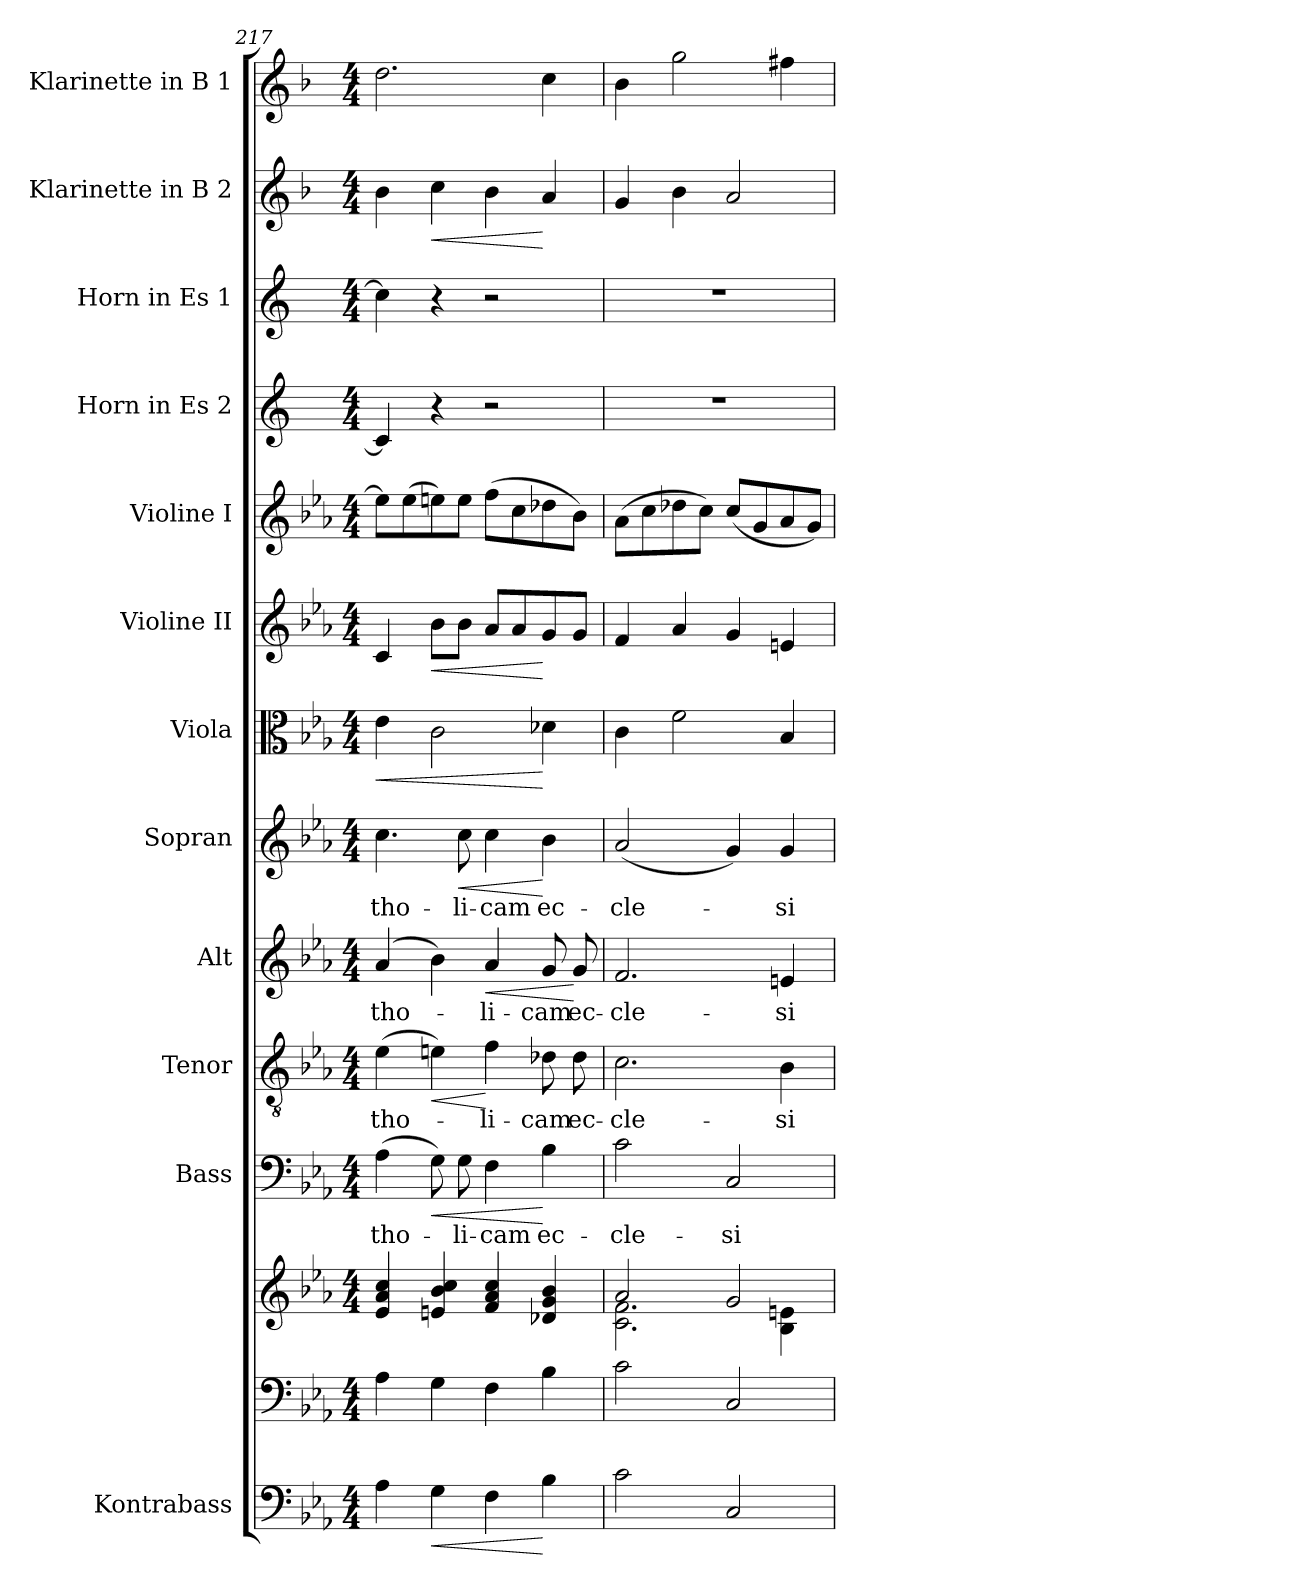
**kern	**dynam	**kern	**kern	**kern	**text	**dynam	**kern	**text	**dynam	**kern	**text	**dynam	**kern	**text	**dynam	**kern	**dynam	**kern	**dynam	**kern	**kern	**kern	**kern	**dynam	**kern
*part13	*part13	*part12	*part12	*part11	*part11	*part11	*part10	*part10	*part10	*part9	*part9	*part9	*part8	*part8	*part8	*part7	*part7	*part6	*part6	*part5	*part4	*part3	*part2	*part2	*part1
*staff14	*staff14	*staff13	*staff12	*staff11	*staff11	*staff11	*staff10	*staff10	*staff10	*staff9	*staff9	*staff9	*staff8	*staff8	*staff8	*staff7	*staff7	*staff6	*staff6	*staff5	*staff4	*staff3	*staff2	*staff2	*staff1
*I"Kontrabass	*	*	*	*I"Bass	*	*	*I"Tenor	*	*	*I"Alt	*	*	*I"Sopran	*	*	*I"Viola	*	*I"Violine II	*	*I"Violine I	*I"Horn in Es 2	*I"Horn in Es 1	*I"Klarinette in B 2	*	*I"Klarinette in B 1
*I'Kb.	*	*	*	*I'B	*	*	*I'T	*	*	*I'A	*	*	*I'S	*	*	*I'Vla.	*	*I'Vl. II	*	*I'Vl. I	*I'Hrn. 2	*I'Hrn. 1	*	*	*
*clefF4	*	*clefF4	*clefG2	*clefF4	*	*	*clefGv2	*	*	*clefG2	*	*	*clefG2	*	*	*clefC3	*	*clefG2	*	*clefG2	*clefG2	*clefG2	*clefG2	*	*clefG2
*ITrd7c12	*	*	*	*	*	*	*	*	*	*	*	*	*	*	*	*	*	*	*	*	*ITrd5c9	*ITrd5c9	*ITrd1c2	*	*ITrd1c2
*k[b-e-a-]	*	*k[b-e-a-]	*k[b-e-a-]	*k[b-e-a-]	*	*	*k[b-e-a-]	*	*	*k[b-e-a-]	*	*	*k[b-e-a-]	*	*	*k[b-e-a-]	*	*k[b-e-a-]	*	*k[b-e-a-]	*k[b-e-a-]	*k[b-e-a-]	*k[b-e-a-]	*	*k[b-e-a-]
*E-:	*	*E-:	*E-:	*E-:	*	*	*E-:	*	*	*E-:	*	*	*E-:	*	*	*E-:	*	*E-:	*	*E-:	*E-:	*E-:	*E-:	*	*E-:
*M4/4	*	*M4/4	*M4/4	*M4/4	*	*	*M4/4	*	*	*M4/4	*	*	*M4/4	*	*	*M4/4	*	*M4/4	*	*M4/4	*M4/4	*M4/4	*M4/4	*	*M4/4
=217	=217	=217	=217	=217	=217	=217	=217	=217	=217	=217	=217	=217	=217	=217	=217	=217	=217	=217	=217	=217	=217	=217	=217	=217	=217
!	!	!	!	!	!LO:LY:b	!	!	!LO:LY:b	!	!	!LO:LY:b	!	!	!LO:LY:b	!	!	!LO:HP:b	!	!	!	!	!	!	!	!
4AA-\	.	4A-\	4e-/ 4a-/ 4cc/	(>4A-\	-tho-	.	(>4e-\	-tho-	.	(4a-/	-tho-	.	4.cc\	-tho-	.	4e-\	<	4c/	.	8ee-\L]	4E-/]	4e-\]	4a-\	.	2.cc\
.	.	.	.	.	.	.	.	.	.	.	.	.	.	.	.	.	.	.	.	(>8ee-\	.	.	.	.	.
!	!LO:HP:b	!	!	!	!	!LO:HP:b	!	!	!LO:HP:b	!	!	!	!	!	!	!	!	!	!LO:HP:b	!	!	!	!	!LO:HP:b	!
4GG\	<	4G\	4en/ 4b-/ 4cc/	8G\)	.	<	4en\)	.	<	4b-\)	.	.	.	.	.	2c\	.	8b-\L	<	8een\)	4r	4r	4b-\	<	.
!	!	!	!	!	!LO:LY:b	!	!	!	!	!	!	!	!	!LO:LY:b	!LO:HP:b	!	!	!	!	!	!	!	!	!	!
.	.	.	.	8G\	-li-	.	.	.	.	.	.	.	8cc\	-li-	<	.	.	8b-\J	.	8ee\J	.	.	.	.	.
!	!	!	!	!	!LO:LY:b	!	!	!LO:LY:b	!	!	!LO:LY:b	!LO:HP:b	!	!LO:LY:b	!	!	!	!	!	!	!	!	!	!	!
4FF\	.	4F\	4f/ 4a-/ 4cc/	4F\	-cam	.	4f\	-li-	[	4a-/	-li-	<	4cc\	-cam	.	.	.	8a-/L	.	(>8ff\L	2r	2r	4a-\	.	.
.	.	.	.	.	.	.	.	.	.	.	.	.	.	.	.	.	.	8a-/	.	8cc\	.	.	.	.	.
!	!	!	!	!	!LO:LY:b	!	!	!LO:LY:b	!	!	!LO:LY:b	!	!	!LO:LY:b	!	!	!	!	!	!	!	!	!	!	!
4BB-\	[	4B-\	4d-X/ 4g/ 4b-/	4B-\	ec-	[	8d-X\	-cam	.	8g/	-cam	.	4b-\	ec-	[	4d-X\	[	8g/	[	8dd-X\	.	.	4g/	[	4b-\
!	!	!	!	!	!	!	!	!LO:LY:b	!	!	!LO:LY:b	!	!	!	!	!	!	!	!	!	!	!	!	!	!
.	.	.	.	.	.	.	8d-\	ec-	.	8g/	ec-	[	.	.	.	.	.	8g/J	.	8b-\J)	.	.	.	.	.
=218	=218	=218	=218	=218	=218	=218	=218	=218	=218	=218	=218	=218	=218	=218	=218	=218	=218	=218	=218	=218	=218	=218	=218	=218	=218
*	*	*	*^	*	*	*	*	*	*	*	*	*	*	*	*	*	*	*	*	*	*	*	*	*	*
!	!	!	!	!	!	!LO:LY:b	!	!	!LO:LY:b	!	!	!LO:LY:b	!	!	!LO:LY:b	!	!	!	!	!	!	!	!	!	!	!
2C\	.	2c\	2a-/	2.c\ 2.f\	2c\	-cle-	.	2.c\	-cle-	.	2.f/	-cle-	.	(<2a-/	-cle-	.	4c\	.	4f/	.	(>8a-\L	1r	1r	4f/	.	4a-\
.	.	.	.	.	.	.	.	.	.	.	.	.	.	.	.	.	.	.	.	.	8cc\	.	.	.	.	.
.	.	.	.	.	.	.	.	.	.	.	.	.	.	.	.	.	2f\	.	4a-/	.	8dd-X\	.	.	4a-\	.	2ff\
.	.	.	.	.	.	.	.	.	.	.	.	.	.	.	.	.	.	.	.	.	8cc\J)	.	.	.	.	.
!	!	!	!	!	!	!LO:LY:b	!	!	!	!	!	!	!	!	!	!	!	!	!	!	!	!	!	!	!	!
2CC/	.	2C/	2g/	.	2C/	-si-	.	.	.	.	.	.	.	4g/)	.	.	.	.	4g/	.	(<8cc/L	.	.	2g/	.	.
.	.	.	.	.	.	.	.	.	.	.	.	.	.	.	.	.	.	.	.	.	8g/	.	.	.	.	.
!	!	!	!	!	!	!	!	!	!LO:LY:b	!	!	!LO:LY:b	!	!	!LO:LY:b	!	!	!	!	!	!	!	!	!	!	!
.	.	.	.	4B-\ 4en\	.	.	.	4B-\	-si-	.	4en/	-si-	.	4g/	-si-	.	4B-/	.	4en/	.	8a-/	.	.	.	.	4een\
.	.	.	.	.	.	.	.	.	.	.	.	.	.	.	.	.	.	.	.	.	8g/J)	.	.	.	.	.
*	*	*	*v	*v	*	*	*	*	*	*	*	*	*	*	*	*	*	*	*	*	*	*	*	*	*	*
=	=	=	=	=	=	=	=	=	=	=	=	=	=	=	=	=	=	=	=	=	=	=	=	=	=
*-	*-	*-	*-	*-	*-	*-	*-	*-	*-	*-	*-	*-	*-	*-	*-	*-	*-	*-	*-	*-	*-	*-	*-	*-	*-
